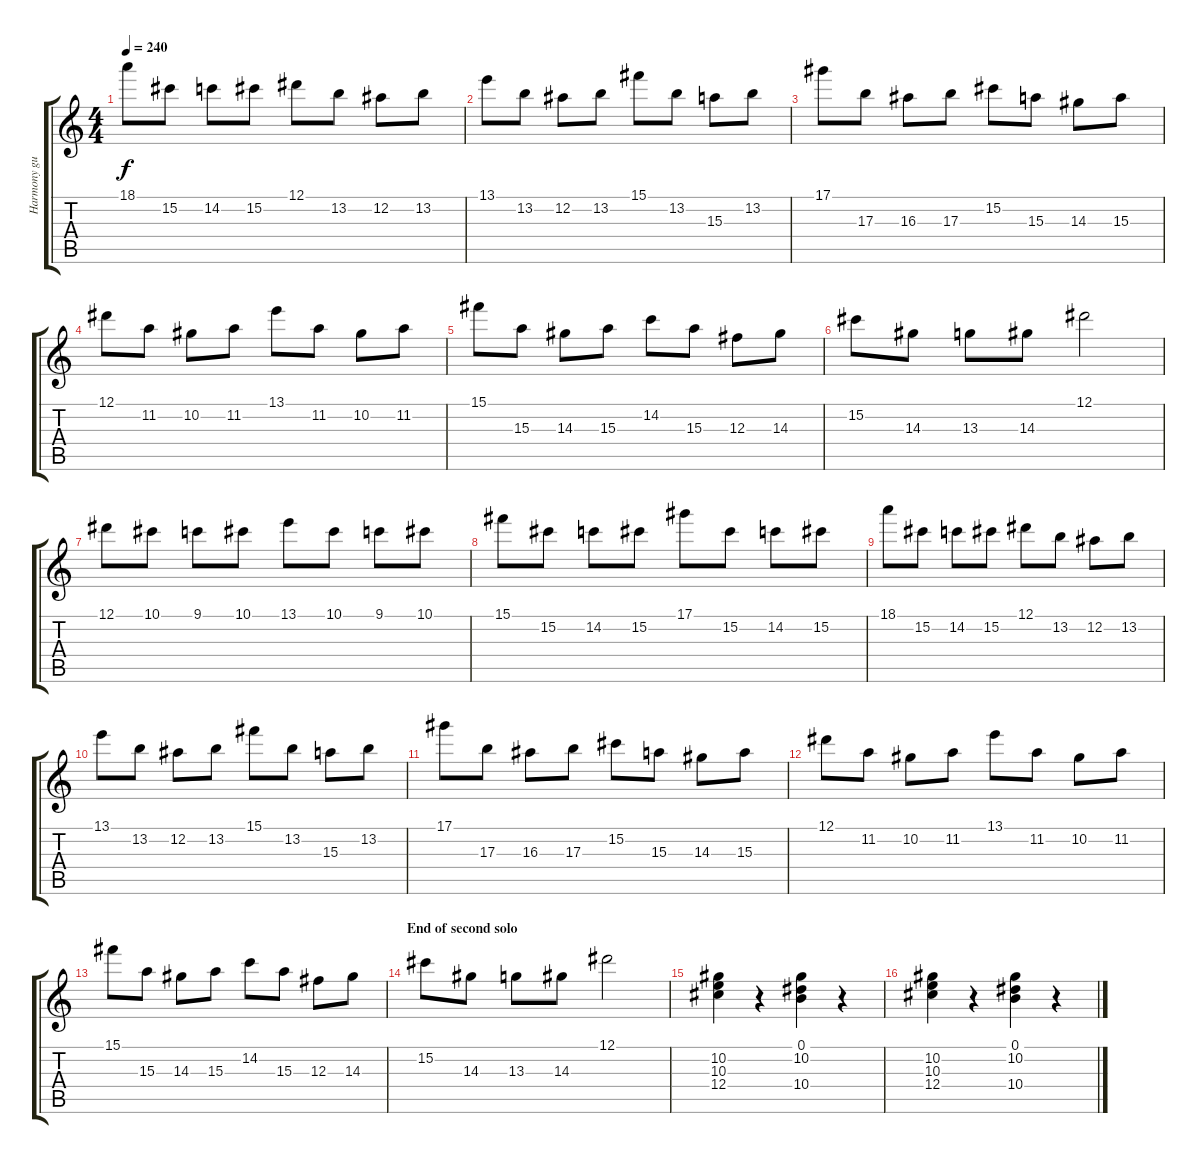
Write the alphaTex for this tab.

\track ("Harmony guitar" "Harmony gu") {instrument distortionguitar}
\staff {score tabs}
\tuning (Eb4 Bb3 Gb3 Db3 Ab2 Eb2) {hide}
\ts (4 4)
\tempo 240
\clef g2
\ks c
18.1.8{dy f} 15.2.8 14.2.8 15.2.8 12.1.8 13.2.8 12.2.8 13.2.8 |
13.1.8 13.2.8 12.2.8 13.2.8 15.1.8 13.2.8 15.3.8 13.2.8 |
17.1.8 17.3.8 16.3.8 17.3.8 15.2.8 15.3.8 14.3.8 15.3.8 |
12.1.8 11.2.8 10.2.8 11.2.8 13.1.8 11.2.8 10.2.8 11.2.8 |
15.1.8 15.3.8 14.3.8 15.3.8 14.2.8 15.3.8 12.3.8 14.3.8 |
15.2.8 14.3.8 13.3.8 14.3.8 12.1.2 |
12.1.8 10.1.8 9.1.8 10.1.8 13.1.8 10.1.8 9.1.8 10.1.8 |
15.1.8 15.2.8 14.2.8 15.2.8 17.1.8 15.2.8 14.2.8 15.2.8 |
18.1.8 15.2.8 14.2.8 15.2.8 12.1.8 13.2.8 12.2.8 13.2.8 |
13.1.8 13.2.8 12.2.8 13.2.8 15.1.8 13.2.8 15.3.8 13.2.8 |
17.1.8 17.3.8 16.3.8 17.3.8 15.2.8 15.3.8 14.3.8 15.3.8 |
12.1.8 11.2.8 10.2.8 11.2.8 13.1.8 11.2.8 10.2.8 11.2.8 |
15.1.8 15.3.8 14.3.8 15.3.8 14.2.8 15.3.8 12.3.8 14.3.8 |
\section ("" "End of second solo")
15.2.8 14.3.8 13.3.8 14.3.8 12.1.2 |
(10.2 10.3 12.4).4 r.4 (0.1 10.2 10.4).4 r.4 |
(10.2 10.3 12.4).4 r.4 (0.1 10.2 10.4).4 r.4
